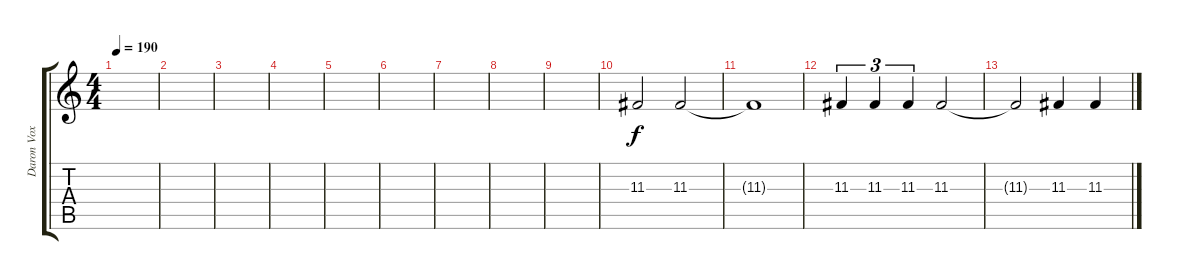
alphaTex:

\track ("Daron Vox" "Daron Vox") {instrument oboe}
\staff {score tabs}
\tuning (E4 B3 G3 D3 A2 E2) {hide}
\ts (4 4)
\tempo 190
\clef g2
\ks c
|
|
|
|
|
|
|
|
|
11.3.2 11.3.2 |
11.3{t}.1 |
11.3.4{tu (3 2)} 11.3.4{tu (3 2)} 11.3.4{tu (3 2)} 11.3.2 |
11.3{t}.2 11.3.4 11.3.4
